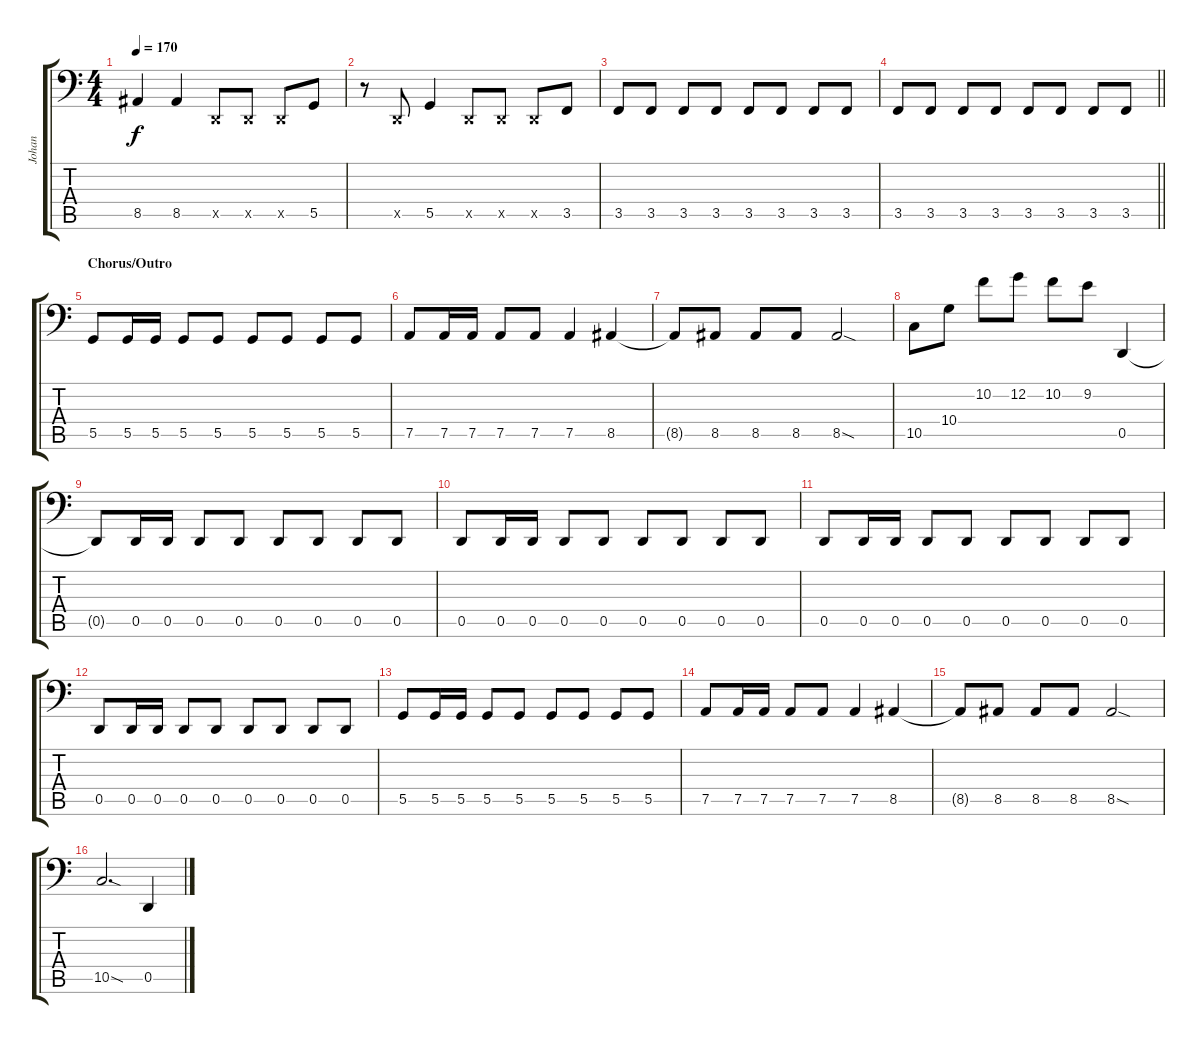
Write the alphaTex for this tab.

\track ("Johan" "Johan") {instrument electricbassfinger}
\staff {score tabs}
\tuning (C3 G2 D2 A1 D1 B0) {hide}
\ts (4 4)
\tempo 170
\clef f4
\ks c
8.5.4{dy f} 8.5.4 0.5{x}.8 0.5{x}.8 0.5{x}.8 5.5.8 |
r.8 0.5{x}.8 5.5.4 0.5{x}.8 0.5{x}.8 0.5{x}.8 3.5.8 |
3.5.8 3.5.8 3.5.8 3.5.8 3.5.8 3.5.8 3.5.8 3.5.8 |
\barLineRight lightlight
3.5.8 3.5.8 3.5.8 3.5.8 3.5.8 3.5.8 3.5.8 3.5.8 |
\section ("" "Chorus/Outro")
5.5.8 5.5.16 5.5.16 5.5.8 5.5.8 5.5.8 5.5.8 5.5.8 5.5.8 |
7.5.8 7.5.16 7.5.16 7.5.8 7.5.8 7.5.4 8.5.4 |
8.5{t}.8 8.5.8 8.5.8 8.5.8 8.5{sod}.2 |
10.5.8 10.4.8 10.2.8 12.2.8 10.2.8 9.2.8 0.5.4 |
0.5{t}.8 0.5.16 0.5.16 0.5.8 0.5.8 0.5.8 0.5.8 0.5.8 0.5.8 |
0.5.8 0.5.16 0.5.16 0.5.8 0.5.8 0.5.8 0.5.8 0.5.8 0.5.8 |
0.5.8 0.5.16 0.5.16 0.5.8 0.5.8 0.5.8 0.5.8 0.5.8 0.5.8 |
0.5.8 0.5.16 0.5.16 0.5.8 0.5.8 0.5.8 0.5.8 0.5.8 0.5.8 |
5.5.8 5.5.16 5.5.16 5.5.8 5.5.8 5.5.8 5.5.8 5.5.8 5.5.8 |
7.5.8 7.5.16 7.5.16 7.5.8 7.5.8 7.5.4 8.5.4 |
8.5{t}.8 8.5.8 8.5.8 8.5.8 8.5{sod}.2 |
10.5{sod}.2{d} 0.5.4
